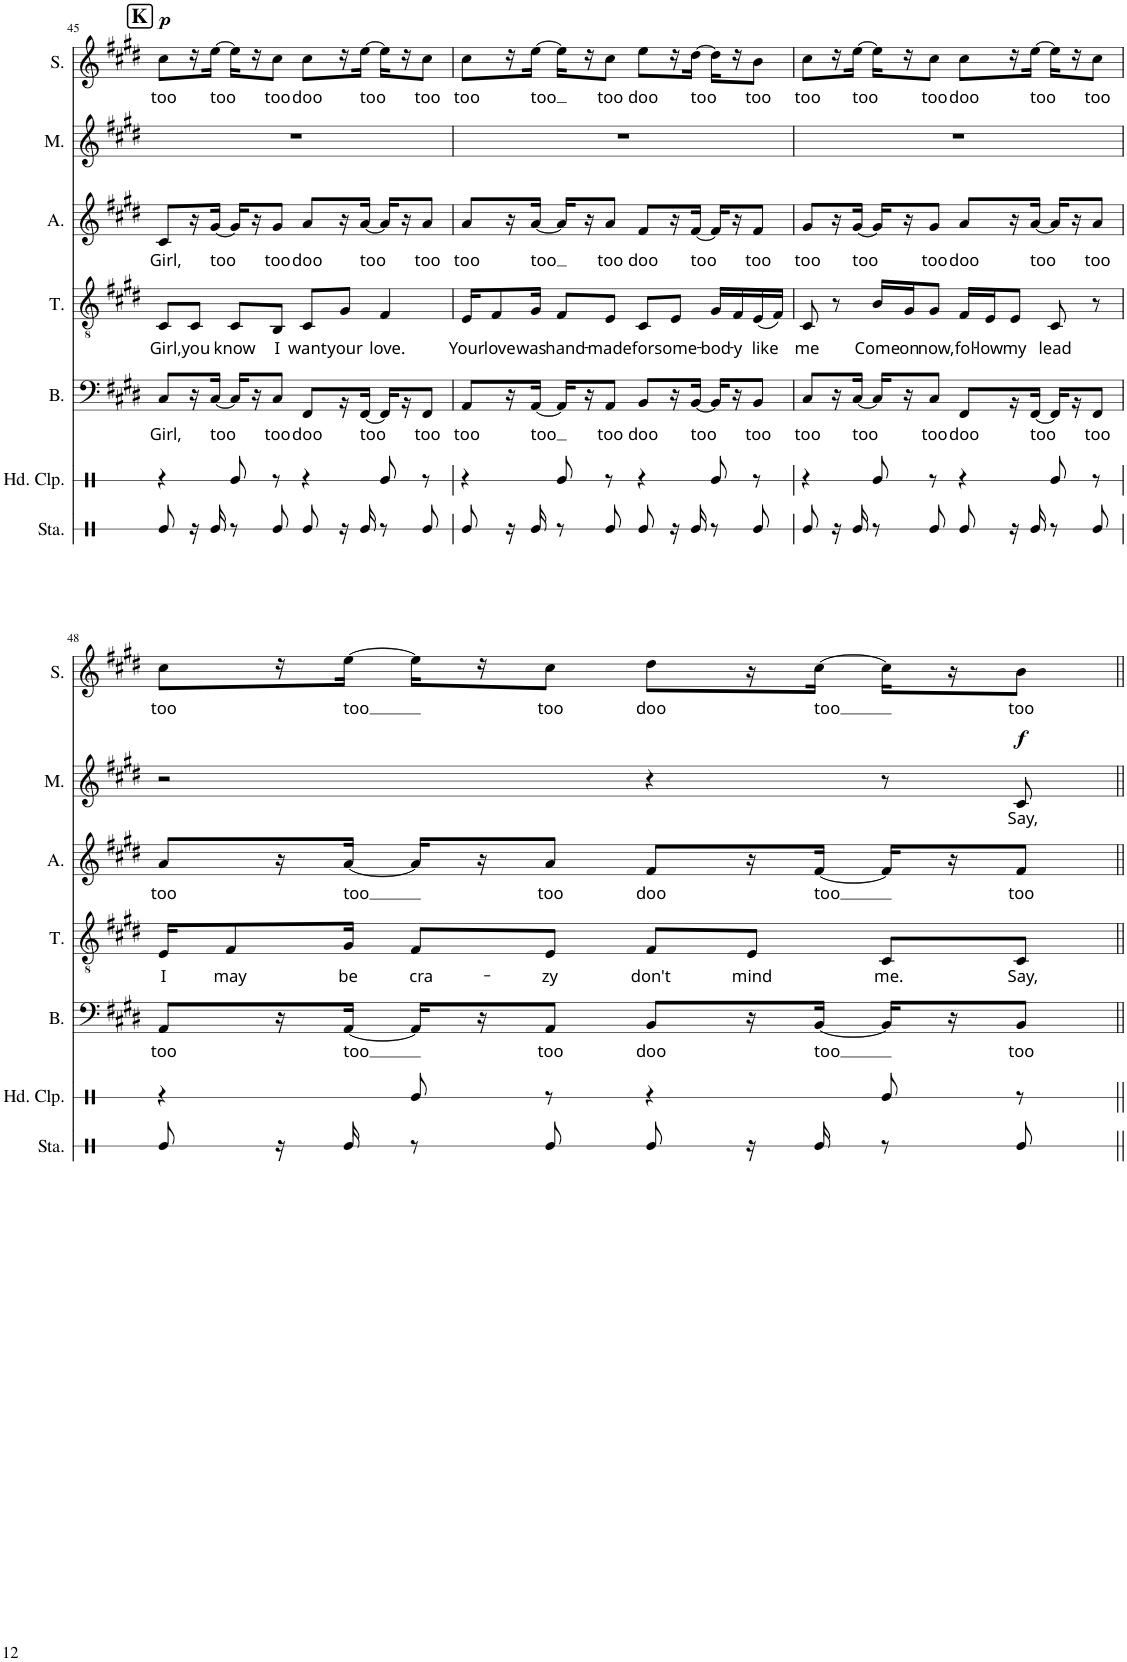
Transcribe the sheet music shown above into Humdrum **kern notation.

**kern	**kern	**kern	**text	**kern	**text	**kern	**text	**kern	**text	**dynam	**kern	**text	**dynam
*part7	*part6	*part5	*part5	*part4	*part4	*part3	*part3	*part2	*part2	*part2	*part1	*part1	*part1
*staff7	*staff6	*staff5	*staff5	*staff4	*staff4	*staff3	*staff3	*staff2	*staff2	*staff2	*staff1	*staff1	*staff1
*I"Stamp	*I"Hand Clap	*I"Base	*	*I"Tenor	*	*I"Alto	*	*I"Mezzo	*	*	*I"Soprano	*	*
*I'Sta.	*I'Hd. Clp.	*I'B.	*	*I'T.	*	*I'A.	*	*I'M.	*	*	*I'S.	*	*
!!LO:PB:g=z
*clefX	*clefX	*clefF4	*	*clefGv2	*	*clefG2	*	*clefG2	*	*	*clefG2	*	*
*k[]	*k[]	*k[f#c#g#d#]	*	*k[f#c#g#d#]	*	*k[f#c#g#d#]	*	*k[f#c#g#d#]	*	*	*k[f#c#g#d#]	*	*
*M4/4	*M4/4	*M4/4	*	*M4/4	*	*M4/4	*	*M4/4	*	*	*M4/4	*	*
!!LO:REH:place=s1:a:B:cj:fs=14:t=K
=45	=45	=45	=45	=45	=45	=45	=45	=45	=45	=45	=45	=45	=45
!	!	!	!LO:LY:b	!	!LO:LY:b	!	!LO:LY:b	!	!	!	!	!LO:LY:b	!LO:DY:a
8Re/	4r	8C#/L	Girl,	8C#/L	Girl,	8c#/L	Girl,	1r	.	.	8cc#\L	too	p
!	!	!	!	!	!LO:LY:b	!	!	!	!	!	!	!	!
16r	.	16r	.	8C#/J	you	16r	.	.	.	.	16r	.	.
!	!	!	!LO:LY:b	!	!	!	!LO:LY:b	!	!	!	!	!LO:LY:b	!
16Re/	.	[<16C#/JJ	too	.	.	[<16g#/JJ	too	.	.	.	[>16ee\JJ	too	.
!	!	!	!	!	!LO:LY:b	!	!	!	!	!	!	!	!
8r	8Re/	16C#/LL]	.	8C#/L	know	16g#/LL]	.	.	.	.	16ee\LL]	.	.
.	.	16r	.	.	.	16r	.	.	.	.	16r	.	.
!	!	!	!LO:LY:b	!	!LO:LY:b	!	!LO:LY:b	!	!	!	!	!LO:LY:b	!
8Re/	8r	8C#/J	too	8BB/J	I	8g#/J	too	.	.	.	8cc#\J	too	.
!	!	!	!LO:LY:b	!	!LO:LY:b	!	!LO:LY:b	!	!	!	!	!LO:LY:b	!
8Re/	4r	8FF#/L	doo	8C#/L	want	8a/L	doo	.	.	.	8cc#\L	doo	.
!	!	!	!	!	!LO:LY:b	!	!	!	!	!	!	!	!
16r	.	16r	.	8G#/J	your	16r	.	.	.	.	16r	.	.
!	!	!	!LO:LY:b	!	!	!	!LO:LY:b	!	!	!	!	!LO:LY:b	!
16Re/	.	[<16FF#/JJ	too	.	.	[<16a/JJ	too	.	.	.	[>16ee\JJ	too	.
!	!	!	!	!	!LO:LY:b	!	!	!	!	!	!	!	!
8r	8Re/	16FF#/LL]	.	4F#/	love.	16a/LL]	.	.	.	.	16ee\LL]	.	.
.	.	16r	.	.	.	16r	.	.	.	.	16r	.	.
!	!	!	!LO:LY:b	!	!	!	!LO:LY:b	!	!	!	!	!LO:LY:b	!
8Re/	8r	8FF#/J	too	.	.	8a/J	too	.	.	.	8cc#\J	too	.
=46	=46	=46	=46	=46	=46	=46	=46	=46	=46	=46	=46	=46	=46
!	!	!	!LO:LY:b	!	!LO:LY:b	!	!LO:LY:b	!	!	!	!	!LO:LY:b	!
8Re/	4r	8AA/L	too	16E/KL	Your	8a/L	too	1r	.	.	8cc#\L	too	.
!	!	!	!	!	!LO:LY:b	!	!	!	!	!	!	!	!
.	.	.	.	8F#/	love	.	.	.	.	.	.	.	.
16r	.	16r	.	.	.	16r	.	.	.	.	16r	.	.
!	!	!	!LO:LY:b	!	!LO:LY:b	!	!LO:LY:b	!	!	!	!	!LO:LY:b	!
16Re/	.	[<16AA/JJ	too	16G#/Jk	was	[<16a/JJ	too	.	.	.	[>16ee\JJ	too	.
!	!	!	!	!	!LO:LY:b	!	!	!	!	!	!	!	!
8r	8Re/	16AA/LL]	.	8F#/L	hand-	16a/LL]	.	.	.	.	16ee\LL]	.	.
.	.	16r	.	.	.	16r	.	.	.	.	16r	.	.
!	!	!	!LO:LY:b	!	!LO:LY:b	!	!LO:LY:b	!	!	!	!	!LO:LY:b	!
8Re/	8r	8AA/J	too	8E/J	-made	8a/J	too	.	.	.	8cc#\J	too	.
!	!	!	!LO:LY:b	!	!LO:LY:b	!	!LO:LY:b	!	!	!	!	!LO:LY:b	!
8Re/	4r	8BB/L	doo	8C#/L	for	8f#/L	doo	.	.	.	8ee\L	doo	.
!	!	!	!	!	!LO:LY:b	!	!	!	!	!	!	!	!
16r	.	16r	.	8E/J	some-	16r	.	.	.	.	16r	.	.
!	!	!	!LO:LY:b	!	!	!	!LO:LY:b	!	!	!	!	!LO:LY:b	!
16Re/	.	[<16BB/JJ	too	.	.	[<16f#/JJ	too	.	.	.	[>16dd#\JJ	too	.
!	!	!	!	!	!LO:LY:b	!	!	!	!	!	!	!	!
8r	8Re/	16BB/LL]	.	16G#/LL	-bod-	16f#/LL]	.	.	.	.	16dd#\LL]	.	.
!	!	!	!	!	!LO:LY:b	!	!	!	!	!	!	!	!
.	.	16r	.	16F#/	-y	16r	.	.	.	.	16r	.	.
!	!	!	!LO:LY:b	!	!LO:LY:b	!	!LO:LY:b	!	!	!	!	!LO:LY:b	!
8Re/	8r	8BB/J	too	(<16E/	like	8f#/J	too	.	.	.	8b\J	too	.
.	.	.	.	16F#/JJ)	.	.	.	.	.	.	.	.	.
=47	=47	=47	=47	=47	=47	=47	=47	=47	=47	=47	=47	=47	=47
!	!	!	!LO:LY:b	!	!LO:LY:b	!	!LO:LY:b	!	!	!	!	!LO:LY:b	!
8Re/	4r	8C#/L	too	8C#/	me	8g#/L	too	1r	.	.	8cc#\L	too	.
16r	.	16r	.	8r	.	16r	.	.	.	.	16r	.	.
!	!	!	!LO:LY:b	!	!	!	!LO:LY:b	!	!	!	!	!LO:LY:b	!
16Re/	.	[<16C#/JJ	too	.	.	[<16g#/JJ	too	.	.	.	[>16ee\JJ	too	.
!	!	!	!	!	!LO:LY:b	!	!	!	!	!	!	!	!
8r	8Re/	16C#/LL]	.	16B/LL	Come	16g#/LL]	.	.	.	.	16ee\LL]	.	.
!	!	!	!	!	!LO:LY:b	!	!	!	!	!	!	!	!
.	.	16r	.	16G#/J	on	16r	.	.	.	.	16r	.	.
!	!	!	!LO:LY:b	!	!LO:LY:b	!	!LO:LY:b	!	!	!	!	!LO:LY:b	!
8Re/	8r	8C#/J	too	8G#/J	now,	8g#/J	too	.	.	.	8cc#\J	too	.
!	!	!	!LO:LY:b	!	!LO:LY:b	!	!LO:LY:b	!	!	!	!	!LO:LY:b	!
8Re/	4r	8FF#/L	doo	16F#/LL	fol-	8a/L	doo	.	.	.	8cc#\L	doo	.
!	!	!	!	!	!LO:LY:b	!	!	!	!	!	!	!	!
.	.	.	.	16E/J	-low	.	.	.	.	.	.	.	.
!	!	!	!	!	!LO:LY:b	!	!	!	!	!	!	!	!
16r	.	16r	.	8E/J	my	16r	.	.	.	.	16r	.	.
!	!	!	!LO:LY:b	!	!	!	!LO:LY:b	!	!	!	!	!LO:LY:b	!
16Re/	.	[<16FF#/JJ	too	.	.	[<16a/JJ	too	.	.	.	[>16ee\JJ	too	.
!	!	!	!	!	!LO:LY:b	!	!	!	!	!	!	!	!
8r	8Re/	16FF#/LL]	.	8C#/	lead	16a/LL]	.	.	.	.	16ee\LL]	.	.
.	.	16r	.	.	.	16r	.	.	.	.	16r	.	.
!	!	!	!LO:LY:b	!	!	!	!LO:LY:b	!	!	!	!	!LO:LY:b	!
8Re/	8r	8FF#/J	too	8r	.	8a/J	too	.	.	.	8cc#\J	too	.
!!LO:LB:g=z
=48	=48	=48	=48	=48	=48	=48	=48	=48	=48	=48	=48	=48	=48
!	!	!	!LO:LY:b	!	!LO:LY:b	!	!LO:LY:b	!	!	!	!	!LO:LY:b	!
8Re/	4r	8AA/L	too	16E/KL	I	8a/L	too	2r	.	.	8cc#\L	too	.
!	!	!	!	!	!LO:LY:b	!	!	!	!	!	!	!	!
.	.	.	.	8F#/	may	.	.	.	.	.	.	.	.
16r	.	16r	.	.	.	16r	.	.	.	.	16r	.	.
!	!	!	!LO:LY:b	!	!LO:LY:b	!	!LO:LY:b	!	!	!	!	!LO:LY:b	!
16Re/	.	[<16AA/JJ	too	16G#/Jk	be	[<16a/JJ	too	.	.	.	[>16ee\JJ	too	.
!	!	!	!	!	!LO:LY:b	!	!	!	!	!	!	!	!
8r	8Re/	16AA/LL]	.	8F#/L	cra-	16a/LL]	.	.	.	.	16ee\LL]	.	.
.	.	16r	.	.	.	16r	.	.	.	.	16r	.	.
!	!	!	!LO:LY:b	!	!LO:LY:b	!	!LO:LY:b	!	!	!	!	!LO:LY:b	!
8Re/	8r	8AA/J	too	8E/J	-zy	8a/J	too	.	.	.	8cc#\J	too	.
!	!	!	!LO:LY:b	!	!LO:LY:b	!	!LO:LY:b	!	!	!	!	!LO:LY:b	!
8Re/	4r	8BB/L	doo	8F#/L	don't	8f#/L	doo	4r	.	.	8dd#\L	doo	.
!	!	!	!	!	!LO:LY:b	!	!	!	!	!	!	!	!
16r	.	16r	.	8E/J	mind	16r	.	.	.	.	16r	.	.
!	!	!	!LO:LY:b	!	!	!	!LO:LY:b	!	!	!	!	!LO:LY:b	!
16Re/	.	[<16BB/JJ	too	.	.	[<16f#/JJ	too	.	.	.	[>16cc#\JJ	too	.
!	!	!	!	!	!LO:LY:b	!	!	!	!	!	!	!	!
8r	8Re/	16BB/LL]	.	8C#/L	me.	16f#/LL]	.	8r	.	.	16cc#\LL]	.	.
.	.	16r	.	.	.	16r	.	.	.	.	16r	.	.
!	!	!	!LO:LY:b	!	!LO:LY:b	!	!LO:LY:b	!	!LO:LY:b	!LO:DY:a	!	!LO:LY:b	!
8Re/	8r	8BB/J	too	8C#/J	Say,	8f#/J	too	8c#/	Say,	f	8b\J	too	.
=||	=||	=||	=||	=||	=||	=||	=||	=||	=||	=||	=||	=||	=||
*-	*-	*-	*-	*-	*-	*-	*-	*-	*-	*-	*-	*-	*-
